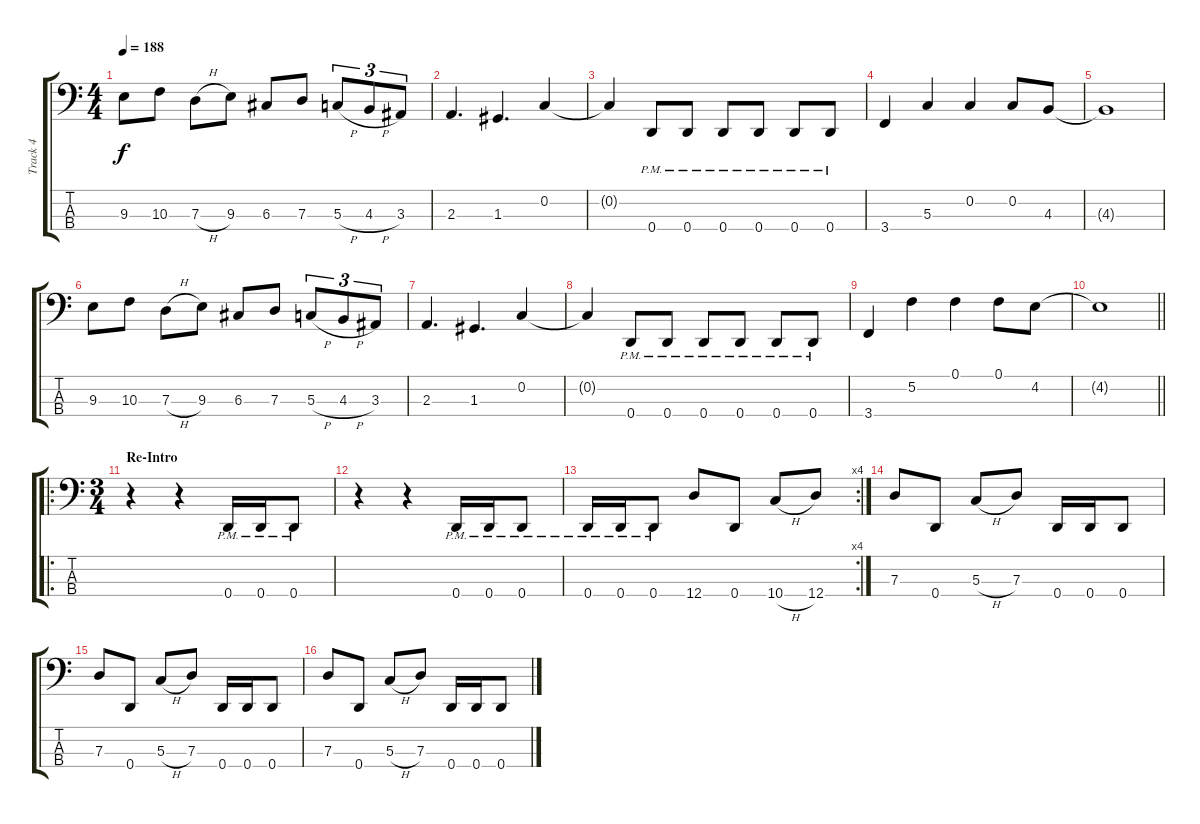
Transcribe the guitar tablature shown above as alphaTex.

\track ("Track 4" "Track 4") {instrument electricbassfinger}
\staff {score tabs}
\tuning (F2 C2 G1 D1) {hide}
\ts (4 4)
\tempo 188
\clef f4
\ks c
9.3.8{dy f} 10.3.8 7.3{h}.8 9.3.8 6.3.8 7.3.8 5.3{h}.8{tu (3 2)} 4.3{h}.8{tu (3 2)} 3.3.8{tu (3 2)} |
2.3.4{d} 1.3.4{d} 0.2.4 |
0.2{t}.4 0.4{pm}.8 0.4{pm}.8 0.4{pm}.8 0.4{pm}.8 0.4{pm}.8 0.4{pm}.8 |
3.4.4 5.3.4 0.2.4 0.2.8 4.3.8 |
4.3{t}.1 |
9.3.8 10.3.8 7.3{h}.8 9.3.8 6.3.8 7.3.8 5.3{h}.8{tu (3 2)} 4.3{h}.8{tu (3 2)} 3.3.8{tu (3 2)} |
2.3.4{d} 1.3.4{d} 0.2.4 |
0.2{t}.4 0.4{pm}.8 0.4{pm}.8 0.4{pm}.8 0.4{pm}.8 0.4{pm}.8 0.4{pm}.8 |
3.4.4 5.2.4 0.1.4 0.1.8 4.2.8 |
\barLineRight lightlight
4.2{t}.1 |
\ro
\ts (3 4)
\section ("" "Re-Intro")
r.4 r.4 0.4{pm}.16 0.4{pm}.16 0.4{pm}.8 |
r.4 r.4 0.4{pm}.16 0.4{pm}.16 0.4{pm}.8 |
\rc 4
0.4{pm}.16 0.4{pm}.16 0.4{pm}.8 12.4.8 0.4.8 10.4{h}.8 12.4.8 |
7.3.8 0.4.8 5.3{h}.8 7.3.8 0.4.16 0.4.16 0.4.8 |
7.3.8 0.4.8 5.3{h}.8 7.3.8 0.4.16 0.4.16 0.4.8 |
7.3.8 0.4.8 5.3{h}.8 7.3.8 0.4.16 0.4.16 0.4.8
